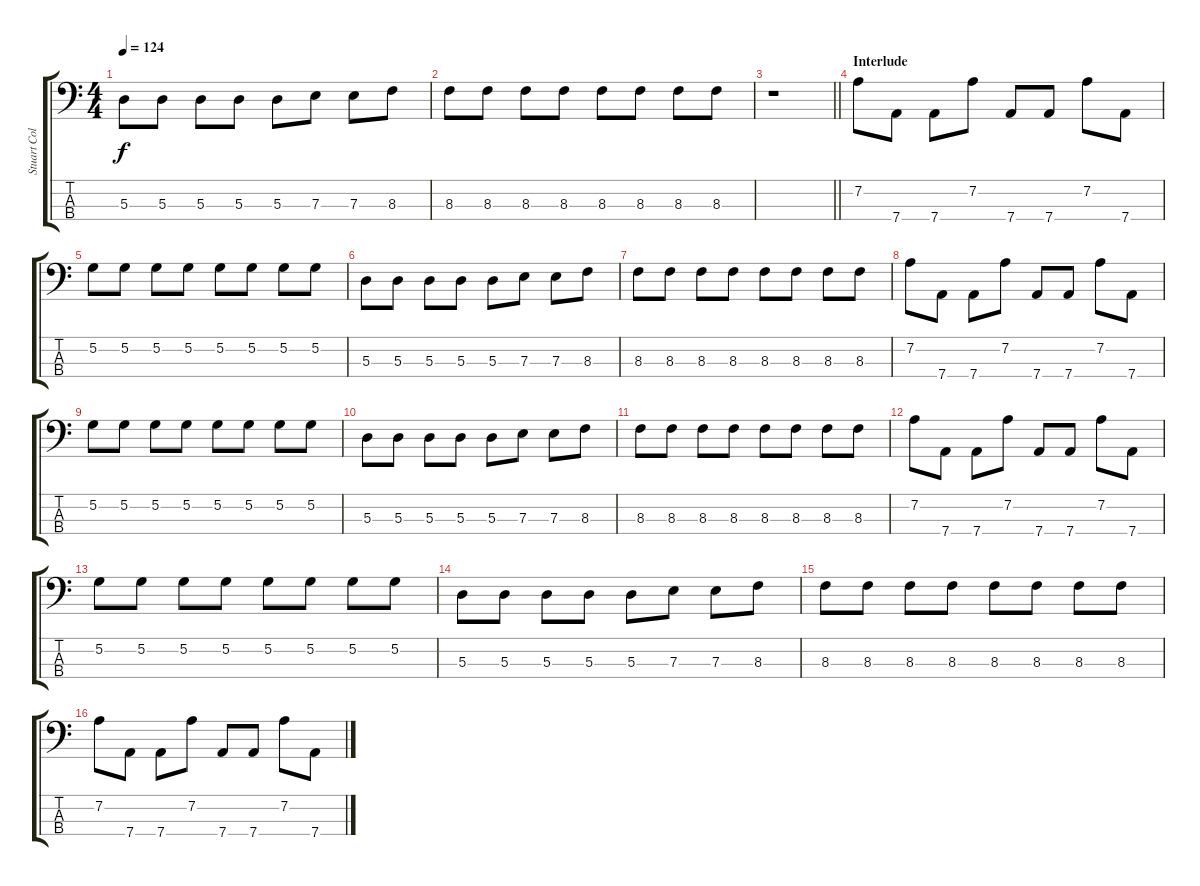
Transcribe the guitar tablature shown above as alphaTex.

\track ("Stuart Coleman (Bass)" "Stuart Col") {instrument electricbassfinger}
\staff {score tabs}
\tuning (G2 D2 A1 D1) {hide}
\ts (4 4)
\tempo 124
\clef f4
\ks c
5.3.8{dy f} 5.3.8 5.3.8 5.3.8 5.3.8 7.3.8 7.3.8 8.3.8 |
8.3.8 8.3.8 8.3.8 8.3.8 8.3.8 8.3.8 8.3.8 8.3.8 |
\barLineRight lightlight
r.1 |
\section ("" "Interlude")
7.2.8 7.4.8 7.4.8 7.2.8 7.4.8 7.4.8 7.2.8 7.4.8 |
5.2.8 5.2.8 5.2.8 5.2.8 5.2.8 5.2.8 5.2.8 5.2.8 |
5.3.8 5.3.8 5.3.8 5.3.8 5.3.8 7.3.8 7.3.8 8.3.8 |
8.3.8 8.3.8 8.3.8 8.3.8 8.3.8 8.3.8 8.3.8 8.3.8 |
7.2.8 7.4.8 7.4.8 7.2.8 7.4.8 7.4.8 7.2.8 7.4.8 |
5.2.8 5.2.8 5.2.8 5.2.8 5.2.8 5.2.8 5.2.8 5.2.8 |
5.3.8 5.3.8 5.3.8 5.3.8 5.3.8 7.3.8 7.3.8 8.3.8 |
8.3.8 8.3.8 8.3.8 8.3.8 8.3.8 8.3.8 8.3.8 8.3.8 |
7.2.8 7.4.8 7.4.8 7.2.8 7.4.8 7.4.8 7.2.8 7.4.8 |
5.2.8 5.2.8 5.2.8 5.2.8 5.2.8 5.2.8 5.2.8 5.2.8 |
5.3.8 5.3.8 5.3.8 5.3.8 5.3.8 7.3.8 7.3.8 8.3.8 |
8.3.8 8.3.8 8.3.8 8.3.8 8.3.8 8.3.8 8.3.8 8.3.8 |
7.2.8 7.4.8 7.4.8 7.2.8 7.4.8 7.4.8 7.2.8 7.4.8
